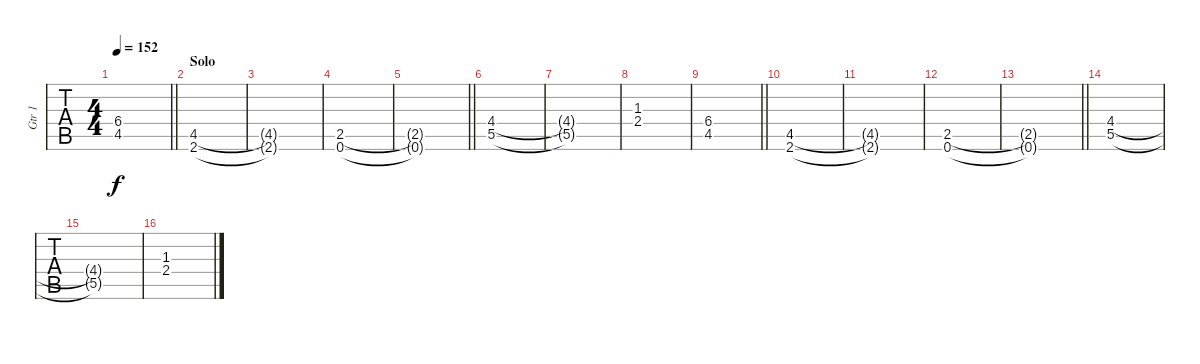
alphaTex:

\track ("Gtr 1" "Gtr 1") {instrument overdrivenguitar}
\staff {tabs}
\tuning (E4 B3 G3 D3 A2 E2) {hide}
\ts (4 4)
\tempo 152
\clef g2
\barLineRight lightlight
\ks c
(6.4 4.5).1{dy f} |
\section ("" "Solo")
(4.5 2.6).1 |
(4.5{t} 2.6{t}).1 |
(2.5 0.6).1 |
\barLineRight lightlight
(2.5{t} 0.6{t}).1 |
(4.4 5.5).1 |
(4.4{t} 5.5{t}).1 |
(1.3 2.4).1 |
\barLineRight lightlight
(6.4 4.5).1 |
(4.5 2.6).1 |
(4.5{t} 2.6{t}).1 |
(2.5 0.6).1 |
\barLineRight lightlight
(2.5{t} 0.6{t}).1 |
(4.4 5.5).1 |
(4.4{t} 5.5{t}).1 |
(1.3 2.4).1
